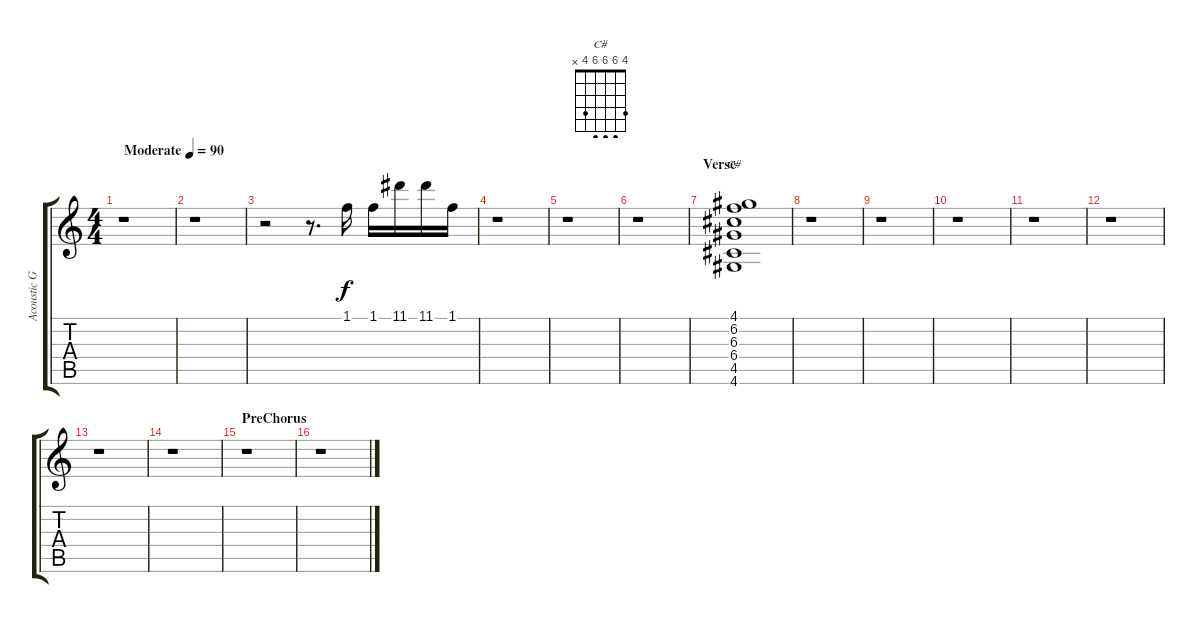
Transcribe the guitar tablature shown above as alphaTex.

\track ("Acoustic Guitar" "Acoustic G") {instrument acousticguitarnylon}
\staff {score tabs}
\tuning (E4 B3 G3 D3 A2 E2) {hide}
\chord ("C#" 4 6 6 6 4 x)
\ts (4 4)
\tempo (90 "Moderate")
\clef g2
\ks c
r.1{dy f instrument acousticguitarnylon} |
r.1 |
r.2 r.8{d} 1.1.16 1.1.16 11.1.16 11.1.16 1.1.16 |
r.1 |
r.1 |
r.1 |
\section ("" "Verse")
(4.1 6.2 6.3 6.4 4.5 4.6).1{ch "C#"} |
r.1 |
r.1 |
r.1 |
r.1 |
r.1 |
r.1 |
r.1 |
\section ("" "PreChorus")
r.1 |
r.1
